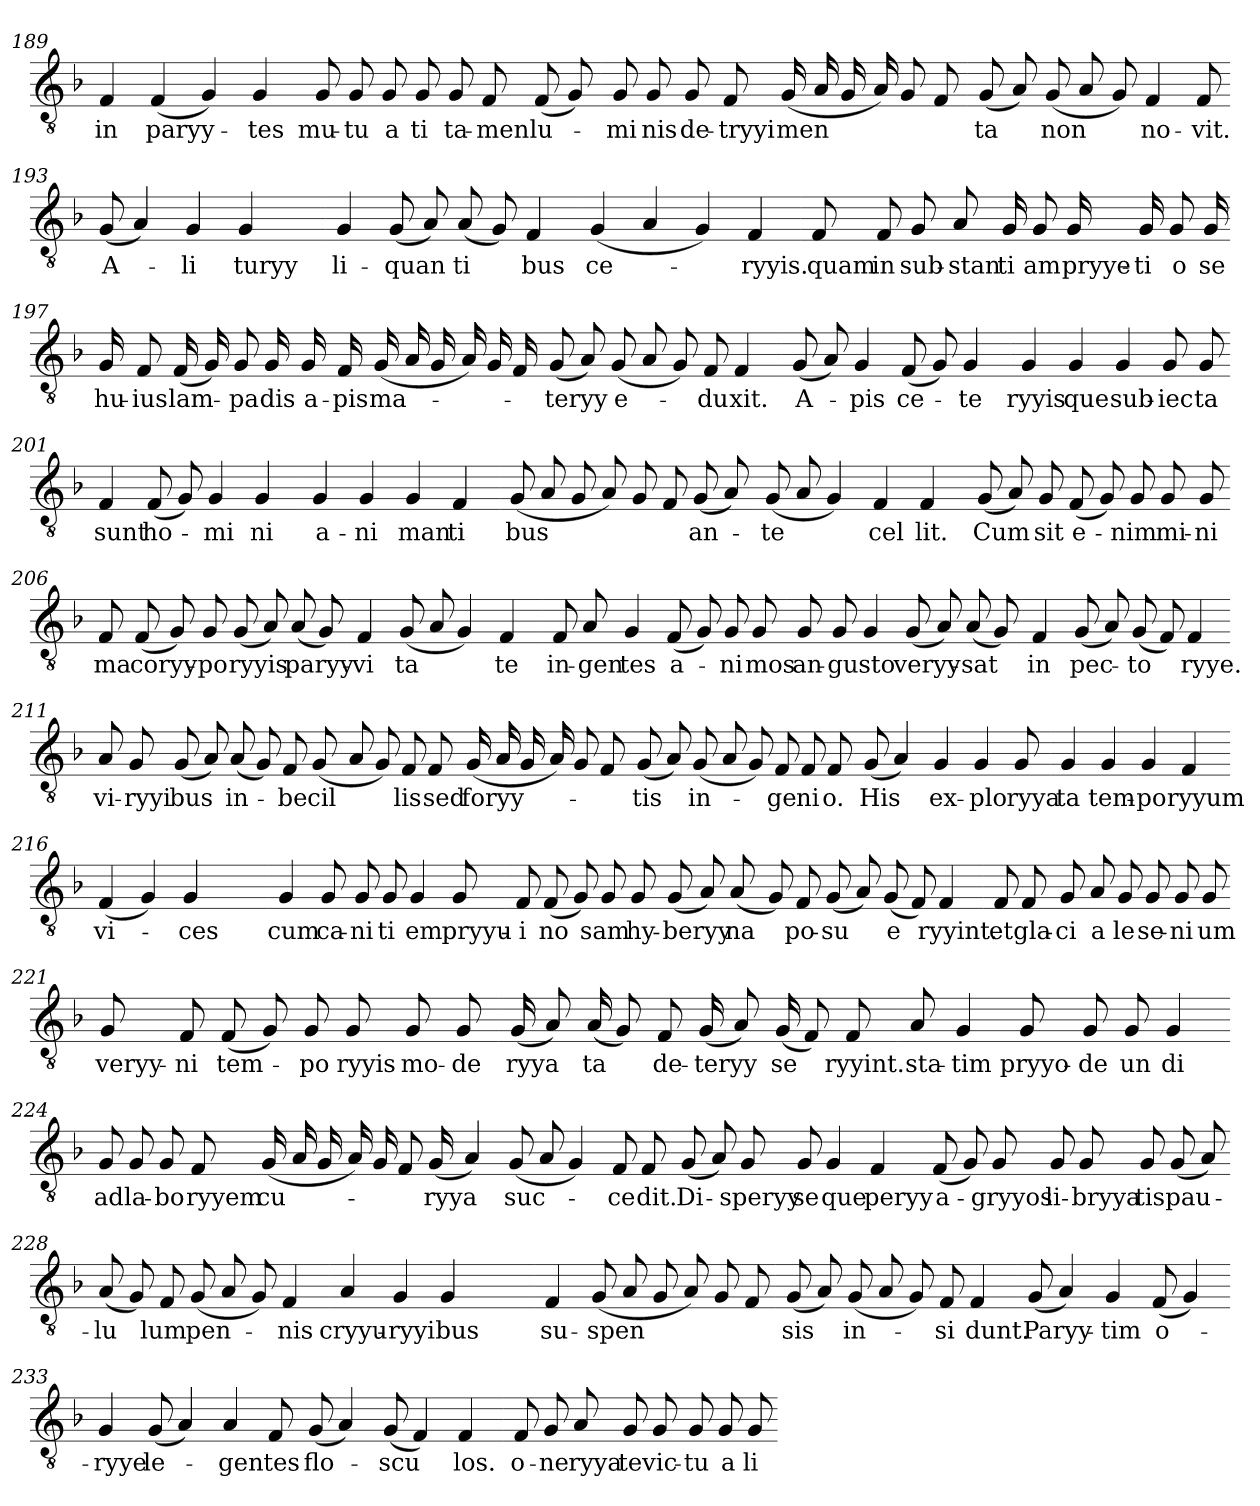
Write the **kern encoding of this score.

**kern	**text
*part1	*part1
*staff1	*staff1
*clefGv2	*
*k[b-]	*
=189	=189
4F	in
(4F	paryy-
4G)	.
4G	-tes
=190-	=190-
8G	mu-
8G	tu
8G	a
8G	-ti
8G	ta-
8F	-men
(8F	lu-
8G)	.
=191-	=191-
8G	mi
8G	-nis
8G	de-
8F	tryyi
(16G	men
16A	.
16G	.
16A)	.
8G	.
8F	.
=192-	=192-
(8G	-ta
8A)	.
(8G	non
8A	.
8G)	.
4F	no-
8F	-vit.
=193-	=193-
(8G	A-
4A)	.
4G	li
4G	-turyy
8ryy	.
=194-	=194-
4G	li-
(8G	quan
8A)	.
(8A	ti
8G)	.
4F	-bus
=195-	=195-
(4G	ce-
4A	.
4G)	.
4F	-ryyis.
=196-	=196-
8F	quam
8F	in
8G	sub-
8A	stan
16G	ti
8G	-am
16G	pryye-
16G	ti
8G	o
16G	-se
=197-	=197-
16G	hu-
8F	-ius
(16F	lam-
16G)	.
8G	pa
16G	-dis
16G	a-
16F	-pis
(16G	ma-
16A	.
16G	.
16A)	.
16G	.
16F	.
=198-	=198-
(8G	-teryy
8A)	.
(8G	e-
8A	.
8G)	.
8F	du
4F	-xit.
=199-	=199-
(8G	A-
8A)	.
4G	-pis
(8F	ce-
8G)	.
4G	te
=200-	=200-
4G	-ryyis
4G	que
4G	sub-
8G	iec
8G	-ta
=201-	=201-
4F	sunt
(8F	ho-
8G)	.
4G	mi
4G	-ni
=202-	=202-
4G	a-
4G	ni
4G	man
4F	ti
=203-	=203-
(8G	-bus
8A	.
8G	.
8A)	.
8G	.
8F	.
(8G	an-
8A)	.
=204-	=204-
(8G	te
8A	.
4G)	.
4F	cel
4F	-lit.
=205-	=205-
(8G	Cum
8A)	.
8G	sit
(8F	e-
8G)	.
8G	-nim
8G	mi-
8G	ni
=206-	=206-
8F	-ma
(8F	coryy-
8G)	.
8G	po
(8G	-ryyis
8A)	.
(8A	paryy-
8G)	.
=207-	=207-
4F	vi
(8G	ta
8A	.
4G)	.
4F	-te
=208-	=208-
8F	in-
8A	gen
4G	-tes
(8F	a-
8G)	.
8G	ni
8G	-mos
=209-	=209-
8G	an-
8G	gu
4G	-sto
(8G	veryy-
8A)	.
(8A	-sat
8G)	.
=210-	=210-
4F	in
(8G	pec-
8A)	.
(8G	to
8F)	.
4F	-ryye.
=211-	=211-
8A	vi-
8G	ryyi
(8G	-bus
8A)	.
(8A	in-
8G)	.
8F	be
(8G	cil
=212-	=212-
8A	.
8G)	.
8F	-lis
8F	sed
(16G	foryy-
16A	.
16G	.
16A)	.
8G	.
8F	.
=213-	=213-
(8G	-tis
8A)	.
(8G	in-
8A	.
8G)	.
8F	ge
8F	ni
8F	-o.
=214-	=214-
(8G	His
4A)	.
4G	ex-
4G	plo
8G	ryya
=215-	=215-
4G	-ta
4G	tem-
4G	po
4F	-ryyum
=216-	=216-
(4F	vi-
4G)	.
4G	-ces
4ryy	.
=217-	=217-
4G	cum
8G	ca-
8G	ni
8G	ti
4G	-em
8G	pryyu-
=218-	=218-
8F	i
(8F	no
8G)	.
8G	-sam
8G	hy-
(8G	beryy
8A)	.
(8A	-na
=219-	=219-
8G)	.
8F	po-
(8G	su
8A)	.
(8G	e
8F)	.
4F	-ryyint.
=220-	=220-
8F	et
8F	gla-
8G	ci
8A	a
8G	-le
8G	se-
8G	ni
8G	-um
=221-	=221-
8G	veryy-
8F	-ni
(8F	tem-
8G)	.
8G	po
8G	-ryyis
8G	mo-
8G	de
=222-	=222-
(16G	ryya
8A)	.
(16A	-ta
8G)	.
8F	de-
(16G	teryy
8A)	.
(16G	se
8F)	.
8F	-ryyint.
=223-	=223-
8A	sta-
4G	-tim
8G	pryyo-
8G	de
8G	un
4G	-di
=224-	=224-
8G	ad
8G	la-
8G	bo
8F	-ryyem
(16G	cu-
16A	.
16G	.
16A)	.
16G	.
8F	.
(16G	-ryya
=225-	=225-
4A)	.
(8G	suc-
8A	.
4G)	.
8F	ce
8F	-dit.
=226-	=226-
(8G	Di-
8A)	.
8G	speryy
8G	se
4G	-que
4F	peryy
=227-	=227-
(8F	a-
8G)	.
8G	-gryyos
8G	li-
8G	bryya
8G	-tis
(8G	pau-
8A)	.
=228-	=228-
(8A	lu
8G)	.
8F	-lum
(8G	pen-
8A	.
8G)	.
4F	-nis
=229-	=229-
4A	cryyu-
4G	ryyi
4G	-bus
4ryy	.
=230-	=230-
4F	su-
(8G	spen
8A	.
8G	.
8A)	.
8G	.
8F	.
=231-	=231-
(8G	-sis
8A)	.
(8G	in-
8A	.
8G)	.
8F	si
4F	-dunt.
=232-	=232-
(8G	Paryy-
4A)	.
4G	-tim
(8F	o-
4G)	.
=233-	=233-
4G	-ryye
(8G	le-
4A)	.
4A	gen
8F	-tes
=234-	=234-
(8G	flo-
4A)	.
(8G	scu
4F)	.
4F	-los.
=235-	=235-
8F	o-
8G	ne
8A	ryya
8G	-te
8G	vic-
8G	tu
8G	a
8G	li
=-	=-
*-	*-
